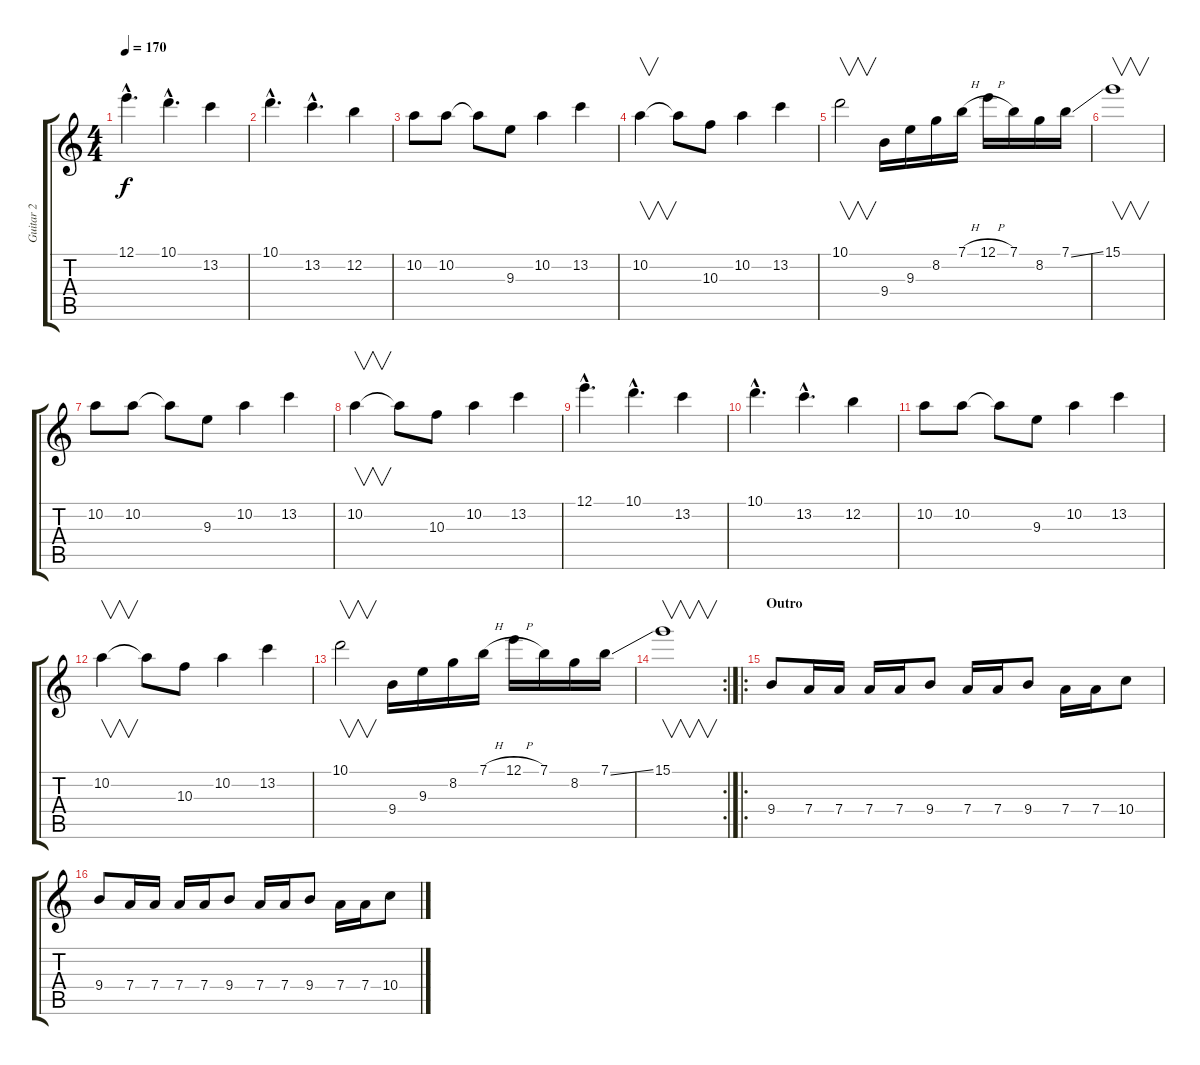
\track ("Guitar 2" "Guitar 2") {instrument overdrivenguitar}
\staff {score tabs}
\tuning (E4 B3 G3 D3 A2 E2) {hide}
\ts (4 4)
\tempo 170
\clef g2
\ks c
12.1{hac}.4{d dy f} 10.1{hac}.4{d} 13.2.4 |
10.1{hac}.4{d} 13.2{hac}.4{d} 12.2.4 |
10.2.8 10.2.8 10.2{t}.8 9.3.8 10.2.4 13.2.4 |
10.2.4{v} 10.2{t}.8 10.3.8 10.2.4 13.2.4 |
10.1.2{v} 9.4.16 9.3.16 8.2.16 7.1{h}.16 12.1{h}.16 7.1.16 8.2.16 7.1{ss}.16 |
15.1.1{v} |
10.2.8 10.2.8 10.2{t}.8 9.3.8 10.2.4 13.2.4 |
10.2.4{v} 10.2{t}.8 10.3.8 10.2.4 13.2.4 |
12.1{hac}.4{d} 10.1{hac}.4{d} 13.2.4 |
10.1{hac}.4{d} 13.2{hac}.4{d} 12.2.4 |
10.2.8 10.2.8 10.2{t}.8 9.3.8 10.2.4 13.2.4 |
10.2.4{v} 10.2{t}.8 10.3.8 10.2.4 13.2.4 |
10.1.2{v} 9.4.16 9.3.16 8.2.16 7.1{h}.16 12.1{h}.16 7.1.16 8.2.16 7.1{ss}.16 |
\rc 2
15.1.1{v} |
\ro
\section ("" "Outro")
9.4.8 7.4.16 7.4.16 7.4.16 7.4.16 9.4.8 7.4.16 7.4.16 9.4.8 7.4.16 7.4.16 10.4.8 |
9.4.8 7.4.16 7.4.16 7.4.16 7.4.16 9.4.8 7.4.16 7.4.16 9.4.8 7.4.16 7.4.16 10.4.8
